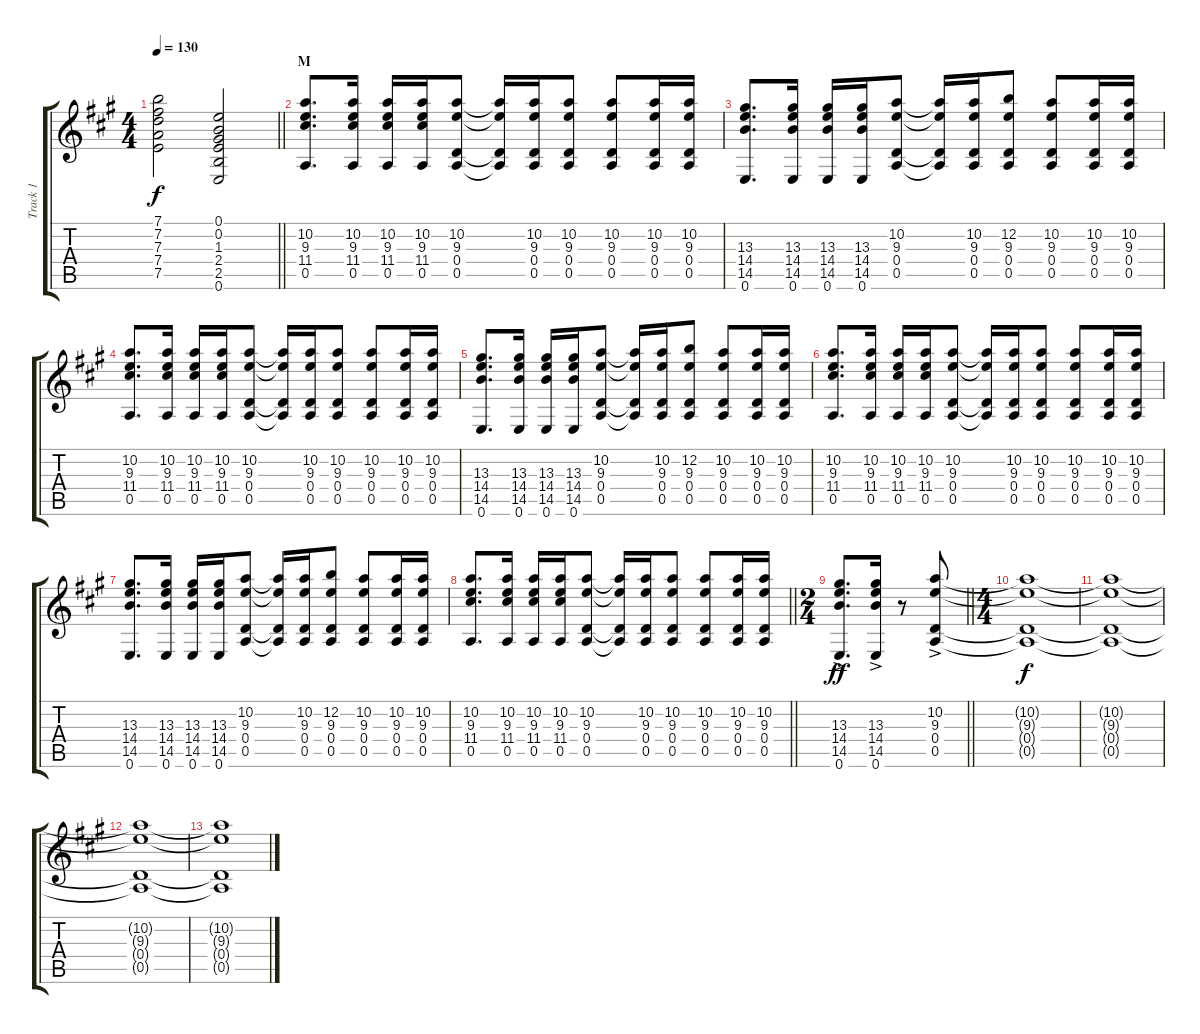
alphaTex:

\track ("Track 1" "Track 1") {instrument acousticguitarsteel}
\staff {score tabs}
\tuning (E4 B3 G3 D3 A2 E2) {hide}
\ts (4 4)
\tempo 130
\clef g2
\barLineRight lightlight
\ks a
(7.1 7.2 7.3 7.4 7.5).2{dy f} (0.1 0.2 1.3 2.4 2.5 0.6).2 |
\section ("" "M")
(10.2 9.3 11.4 0.5).8{d} (10.2 9.3 11.4 0.5).16 (10.2 9.3 11.4 0.5).16 (10.2 9.3 11.4 0.5).16 (10.2 9.3 0.4 0.5).8 (10.2{t} 9.3{t} 0.4{t} 0.5{t}).16 (10.2 9.3 0.4 0.5).16 (10.2 9.3 0.4 0.5).8 (10.2 9.3 0.4 0.5).8 (10.2 9.3 0.4 0.5).16 (10.2 9.3 0.4 0.5).16 |
(13.3 14.4 14.5 0.6).8{d} (13.3 14.4 14.5 0.6).16 (13.3 14.4 14.5 0.6).16 (13.3 14.4 14.5 0.6).16 (10.2 9.3 0.4 0.5).8 (10.2{t} 9.3{t} 0.4{t} 0.5{t}).16 (10.2 9.3 0.4 0.5).16 (12.2 9.3 0.4 0.5).8 (10.2 9.3 0.4 0.5).8 (10.2 9.3 0.4 0.5).16 (10.2 9.3 0.4 0.5).16 |
(10.2 9.3 11.4 0.5).8{d} (10.2 9.3 11.4 0.5).16 (10.2 9.3 11.4 0.5).16 (10.2 9.3 11.4 0.5).16 (10.2 9.3 0.4 0.5).8 (10.2{t} 9.3{t} 0.4{t} 0.5{t}).16 (10.2 9.3 0.4 0.5).16 (10.2 9.3 0.4 0.5).8 (10.2 9.3 0.4 0.5).8 (10.2 9.3 0.4 0.5).16 (10.2 9.3 0.4 0.5).16 |
(13.3 14.4 14.5 0.6).8{d} (13.3 14.4 14.5 0.6).16 (13.3 14.4 14.5 0.6).16 (13.3 14.4 14.5 0.6).16 (10.2 9.3 0.4 0.5).8 (10.2{t} 9.3{t} 0.4{t} 0.5{t}).16 (10.2 9.3 0.4 0.5).16 (12.2 9.3 0.4 0.5).8 (10.2 9.3 0.4 0.5).8 (10.2 9.3 0.4 0.5).16 (10.2 9.3 0.4 0.5).16 |
(10.2 9.3 11.4 0.5).8{d} (10.2 9.3 11.4 0.5).16 (10.2 9.3 11.4 0.5).16 (10.2 9.3 11.4 0.5).16 (10.2 9.3 0.4 0.5).8 (10.2{t} 9.3{t} 0.4{t} 0.5{t}).16 (10.2 9.3 0.4 0.5).16 (10.2 9.3 0.4 0.5).8 (10.2 9.3 0.4 0.5).8 (10.2 9.3 0.4 0.5).16 (10.2 9.3 0.4 0.5).16 |
(13.3 14.4 14.5 0.6).8{d} (13.3 14.4 14.5 0.6).16 (13.3 14.4 14.5 0.6).16 (13.3 14.4 14.5 0.6).16 (10.2 9.3 0.4 0.5).8 (10.2{t} 9.3{t} 0.4{t} 0.5{t}).16 (10.2 9.3 0.4 0.5).16 (12.2 9.3 0.4 0.5).8 (10.2 9.3 0.4 0.5).8 (10.2 9.3 0.4 0.5).16 (10.2 9.3 0.4 0.5).16 |
\barLineRight lightlight
(10.2 9.3 11.4 0.5).8{d} (10.2 9.3 11.4 0.5).16 (10.2 9.3 11.4 0.5).16 (10.2 9.3 11.4 0.5).16 (10.2 9.3 0.4 0.5).8 (10.2{t} 9.3{t} 0.4{t} 0.5{t}).16 (10.2 9.3 0.4 0.5).16 (10.2 9.3 0.4 0.5).8 (10.2 9.3 0.4 0.5).8 (10.2 9.3 0.4 0.5).16 (10.2 9.3 0.4 0.5).16 |
\ts (2 4)
\barLineRight lightlight
(13.3{ac} 14.4{ac} 14.5{ac} 0.6{ac}).8{d dy ff} (13.3{ac} 14.4{ac} 14.5{ac} 0.6{ac}).16 r.8 (10.2{ac} 9.3{ac} 0.4{ac} 0.5{ac}).8 |
\ts (4 4)
(10.2{t} 9.3{t} 0.4{t} 0.5{t}).1{dy f} |
(10.2{t} 9.3{t} 0.4{t} 0.5{t}).1 |
(10.2{t} 9.3{t} 0.4{t} 0.5{t}).1 |
(10.2{t} 9.3{t} 0.4{t} 0.5{t}).1
